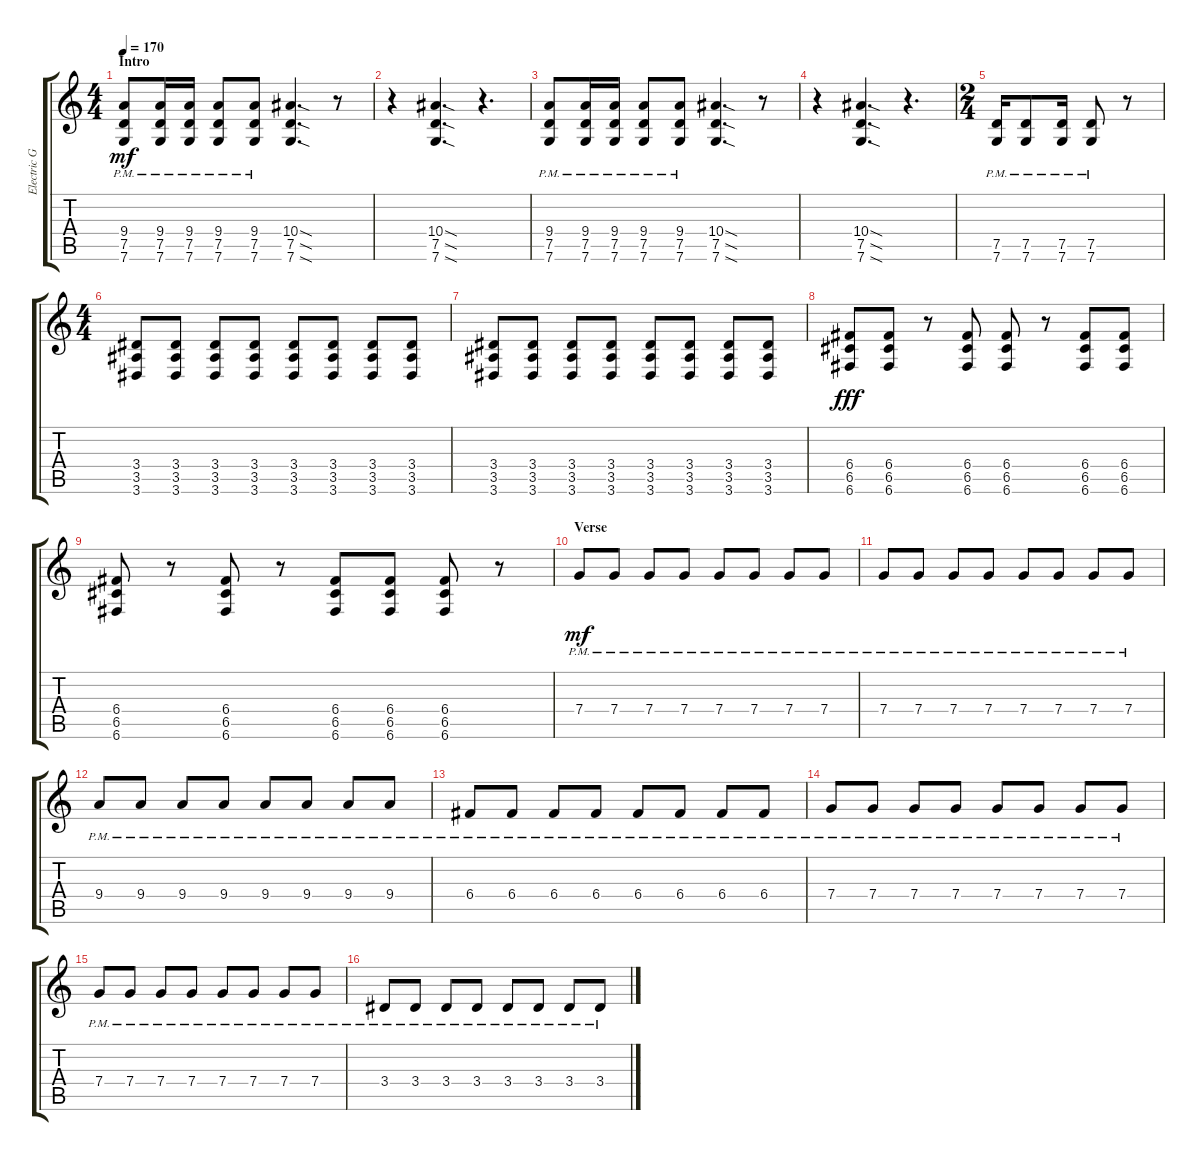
\track ("Electric Guitar" "Electric G") {instrument distortionguitar}
\staff {score tabs}
\tuning (D4 A3 F3 C3 G2 C2) {hide}
\ts (4 4)
\section ("" "Intro")
\tempo 170
\clef g2
\ks c
(9.4 7.5{pm} 7.6{pm}).8{dy mf instrument distortionguitar} (9.4 7.5{pm} 7.6{pm}).16 (9.4 7.5{pm} 7.6{pm}).16 (9.4 7.5{pm} 7.6{pm}).8 (9.4 7.5{pm} 7.6{pm}).8 (10.4{sod} 7.5{sod} 7.6{sod}).4{d} r.8 |
r.4 (10.4{sod} 7.5{sod} 7.6{sod}).4{d} r.4{d} |
(9.4 7.5{pm} 7.6{pm}).8 (9.4 7.5{pm} 7.6{pm}).16 (9.4 7.5{pm} 7.6{pm}).16 (9.4 7.5{pm} 7.6{pm}).8 (9.4 7.5{pm} 7.6{pm}).8 (10.4{sod} 7.5{sod} 7.6{sod}).4{d} r.8 |
r.4 (10.4{sod} 7.5{sod} 7.6{sod}).4{d} r.4{d} |
\ts (2 4)
(7.5{pm} 7.6{pm}).16 (7.5{pm} 7.6{pm}).8 (7.5{pm} 7.6{pm}).16 (7.5{pm} 7.6{pm}).8 r.8 |
\ts (4 4)
(3.4 3.5 3.6).8 (3.4 3.5 3.6).8 (3.4 3.5 3.6).8 (3.4 3.5 3.6).8 (3.4 3.5 3.6).8 (3.4 3.5 3.6).8 (3.4 3.5 3.6).8 (3.4 3.5 3.6).8 |
(3.4 3.5 3.6).8 (3.4 3.5 3.6).8 (3.4 3.5 3.6).8 (3.4 3.5 3.6).8 (3.4 3.5 3.6).8 (3.4 3.5 3.6).8 (3.4 3.5 3.6).8 (3.4 3.5 3.6).8 |
(6.4 6.5 6.6).8{dy fff} (6.4 6.5 6.6).8 r.8 (6.4 6.5 6.6).8 (6.4 6.5 6.6).8 r.8 (6.4 6.5 6.6).8 (6.4 6.5 6.6).8 |
(6.4 6.5 6.6).8 r.8 (6.4 6.5 6.6).8 r.8 (6.4 6.5 6.6).8 (6.4 6.5 6.6).8 (6.4 6.5 6.6).8 r.8 |
\section ("" "Verse")
7.4{pm}.8{dy mf} 7.4{pm}.8 7.4{pm}.8 7.4{pm}.8 7.4{pm}.8 7.4{pm}.8 7.4{pm}.8 7.4{pm}.8 |
7.4{pm}.8 7.4{pm}.8 7.4{pm}.8 7.4{pm}.8 7.4{pm}.8 7.4{pm}.8 7.4{pm}.8 7.4{pm}.8 |
9.4{pm}.8 9.4{pm}.8 9.4{pm}.8 9.4{pm}.8 9.4{pm}.8 9.4{pm}.8 9.4{pm}.8 9.4{pm}.8 |
6.4{pm}.8 6.4{pm}.8 6.4{pm}.8 6.4{pm}.8 6.4{pm}.8 6.4{pm}.8 6.4{pm}.8 6.4{pm}.8 |
7.4{pm}.8 7.4{pm}.8 7.4{pm}.8 7.4{pm}.8 7.4{pm}.8 7.4{pm}.8 7.4{pm}.8 7.4{pm}.8 |
7.4{pm}.8 7.4{pm}.8 7.4{pm}.8 7.4{pm}.8 7.4{pm}.8 7.4{pm}.8 7.4{pm}.8 7.4{pm}.8 |
3.4{pm}.8 3.4{pm}.8 3.4{pm}.8 3.4{pm}.8 3.4{pm}.8 3.4{pm}.8 3.4{pm}.8 3.4{pm}.8
